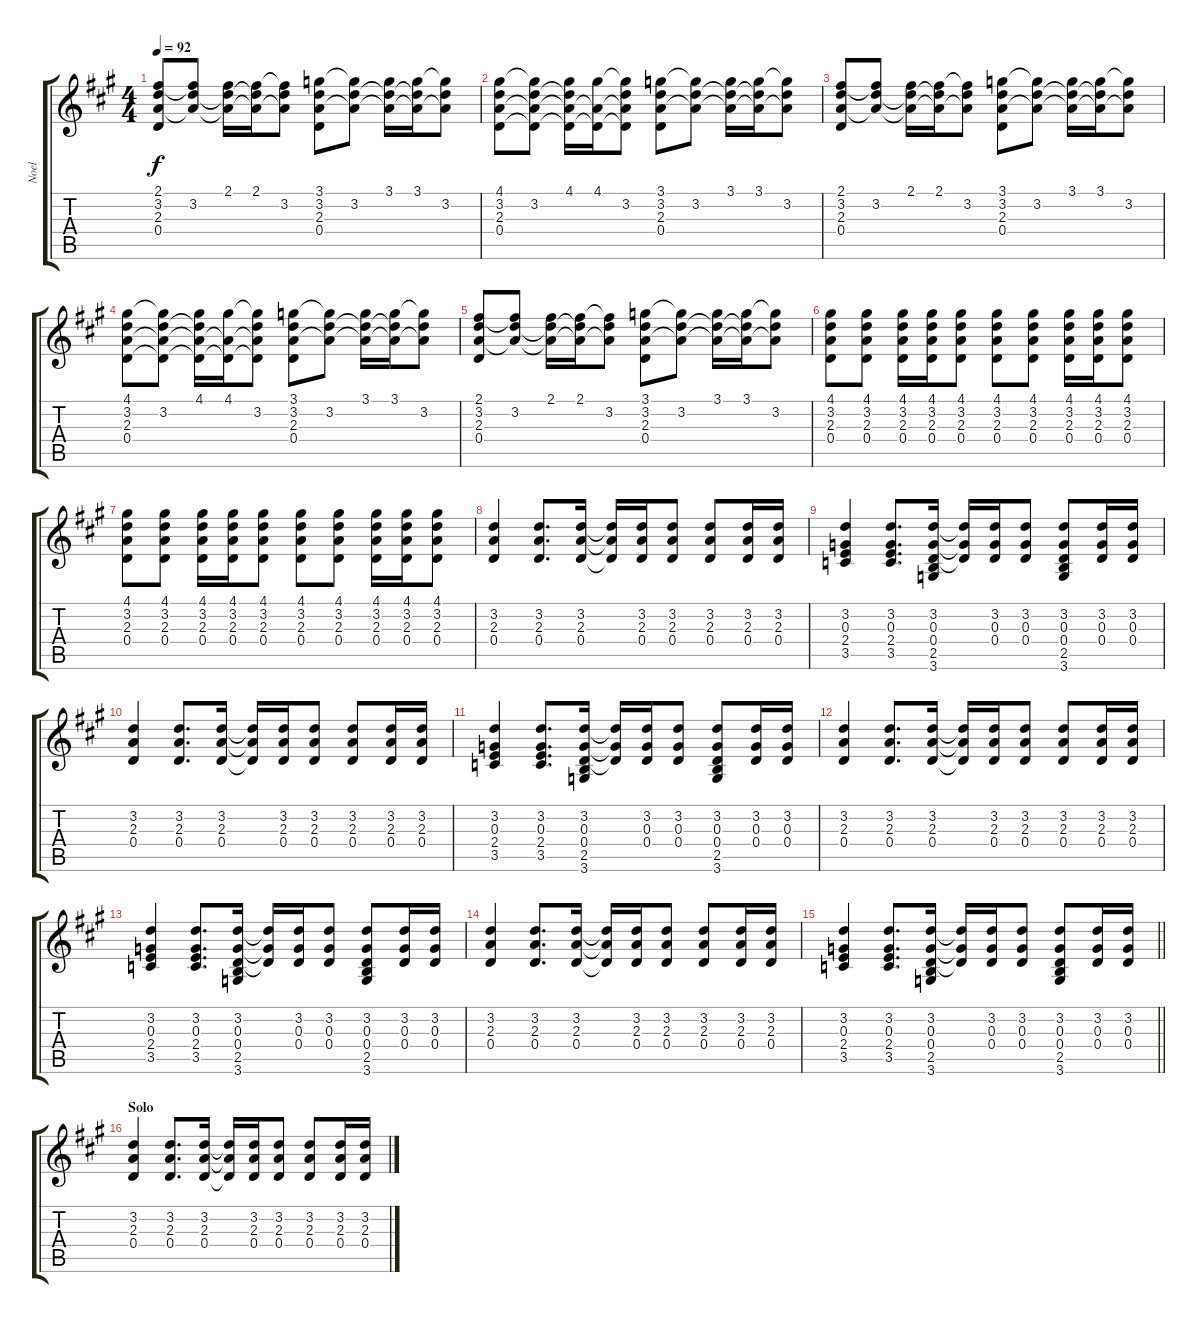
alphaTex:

\track ("Noel" "Noel") {instrument overdrivenguitar}
\staff {score tabs}
\tuning (E4 B3 G3 D3 A2 E2) {hide}
\ts (4 4)
\tempo 92
\clef g2
\ks a
(2.1 3.2 2.3 0.4).8{dy f} (2.1{t} 3.2 2.3{t}).8 (2.1 3.2{t} 2.3{t}).16 (2.1 3.2{t} 2.3{t}).16 (2.1{t} 3.2 2.3{t}).8 (3.1 3.2 2.3 0.4).8 (3.1{t} 3.2 2.3{t}).8 (3.1 3.2{t} 2.3{t}).16 (3.1 3.2{t} 2.3{t}).16 (3.1{t} 3.2 2.3{t}).8 |
(4.1 3.2 2.3 0.4).8 (4.1{t} 3.2 2.3{t} 0.4{t}).8 (4.1 3.2{t} 2.3{t} 0.4{t}).16 (4.1 2.3{t} 0.4{t}).16 (4.1{t} 3.2 2.3{t} 0.4{t}).8 (3.1 3.2 2.3 0.4).8 (3.1{t} 3.2 2.3{t}).8 (3.1 3.2{t} 2.3{t}).16 (3.1 3.2{t} 2.3{t}).16 (3.1{t} 3.2 2.3{t}).8 |
(2.1 3.2 2.3 0.4).8 (2.1{t} 3.2 2.3{t}).8 (2.1 3.2{t} 2.3{t}).16 (2.1 3.2{t} 2.3{t}).16 (2.1{t} 3.2 2.3{t}).8 (3.1 3.2 2.3 0.4).8 (3.1{t} 3.2 2.3{t}).8 (3.1 3.2{t} 2.3{t}).16 (3.1 3.2{t} 2.3{t}).16 (3.1{t} 3.2 2.3{t}).8 |
(4.1 3.2 2.3 0.4).8 (4.1{t} 3.2 2.3{t} 0.4{t}).8 (4.1 3.2{t} 2.3{t} 0.4{t}).16 (4.1 2.3{t} 0.4{t}).16 (4.1{t} 3.2 2.3{t} 0.4{t}).8 (3.1 3.2 2.3 0.4).8 (3.1{t} 3.2 2.3{t}).8 (3.1 3.2{t} 2.3{t}).16 (3.1 3.2{t} 2.3{t}).16 (3.1{t} 3.2 2.3{t}).8 |
(2.1 3.2 2.3 0.4).8 (2.1{t} 3.2 2.3{t}).8 (2.1 3.2{t} 2.3{t}).16 (2.1 3.2{t} 2.3{t}).16 (2.1{t} 3.2 2.3{t}).8 (3.1 3.2 2.3 0.4).8 (3.1{t} 3.2 2.3{t}).8 (3.1 3.2{t} 2.3{t}).16 (3.1 3.2{t} 2.3{t}).16 (3.1{t} 3.2 2.3{t}).8 |
(4.1 3.2 2.3 0.4).8 (4.1 3.2 2.3 0.4).8 (4.1 3.2 2.3 0.4).16 (4.1 3.2 2.3 0.4).16 (4.1 3.2 2.3 0.4).8 (4.1 3.2 2.3 0.4).8 (4.1 3.2 2.3 0.4).8 (4.1 3.2 2.3 0.4).16 (4.1 3.2 2.3 0.4).16 (4.1 3.2 2.3 0.4).8 |
(4.1 3.2 2.3 0.4).8 (4.1 3.2 2.3 0.4).8 (4.1 3.2 2.3 0.4).16 (4.1 3.2 2.3 0.4).16 (4.1 3.2 2.3 0.4).8 (4.1 3.2 2.3 0.4).8 (4.1 3.2 2.3 0.4).8 (4.1 3.2 2.3 0.4).16 (4.1 3.2 2.3 0.4).16 (4.1 3.2 2.3 0.4).8 |
(3.2 2.3 0.4).4 (3.2 2.3 0.4).8{d} (3.2 2.3 0.4).16 (3.2{t} 2.3{t} 0.4{t}).16 (3.2 2.3 0.4).16 (3.2 2.3 0.4).8 (3.2 2.3 0.4).8 (3.2 2.3 0.4).16 (3.2 2.3 0.4).16 |
(3.2 0.3 2.4 3.5).4 (3.2 0.3 2.4 3.5).8{d} (3.2 0.3 0.4 2.5 3.6).16 (3.2{t} 0.3{t} 0.4{t}).16 (3.2 0.3 0.4).16 (3.2 0.3 0.4).8 (3.2 0.3 0.4 2.5 3.6).8 (3.2 0.3 0.4).16 (3.2 0.3 0.4).16 |
(3.2 2.3 0.4).4 (3.2 2.3 0.4).8{d} (3.2 2.3 0.4).16 (3.2{t} 2.3{t} 0.4{t}).16 (3.2 2.3 0.4).16 (3.2 2.3 0.4).8 (3.2 2.3 0.4).8 (3.2 2.3 0.4).16 (3.2 2.3 0.4).16 |
(3.2 0.3 2.4 3.5).4 (3.2 0.3 2.4 3.5).8{d} (3.2 0.3 0.4 2.5 3.6).16 (3.2{t} 0.3{t} 0.4{t}).16 (3.2 0.3 0.4).16 (3.2 0.3 0.4).8 (3.2 0.3 0.4 2.5 3.6).8 (3.2 0.3 0.4).16 (3.2 0.3 0.4).16 |
(3.2 2.3 0.4).4 (3.2 2.3 0.4).8{d} (3.2 2.3 0.4).16 (3.2{t} 2.3{t} 0.4{t}).16 (3.2 2.3 0.4).16 (3.2 2.3 0.4).8 (3.2 2.3 0.4).8 (3.2 2.3 0.4).16 (3.2 2.3 0.4).16 |
(3.2 0.3 2.4 3.5).4 (3.2 0.3 2.4 3.5).8{d} (3.2 0.3 0.4 2.5 3.6).16 (3.2{t} 0.3{t} 0.4{t}).16 (3.2 0.3 0.4).16 (3.2 0.3 0.4).8 (3.2 0.3 0.4 2.5 3.6).8 (3.2 0.3 0.4).16 (3.2 0.3 0.4).16 |
(3.2 2.3 0.4).4 (3.2 2.3 0.4).8{d} (3.2 2.3 0.4).16 (3.2{t} 2.3{t} 0.4{t}).16 (3.2 2.3 0.4).16 (3.2 2.3 0.4).8 (3.2 2.3 0.4).8 (3.2 2.3 0.4).16 (3.2 2.3 0.4).16 |
\barLineRight lightlight
(3.2 0.3 2.4 3.5).4 (3.2 0.3 2.4 3.5).8{d} (3.2 0.3 0.4 2.5 3.6).16 (3.2{t} 0.3{t} 0.4{t}).16 (3.2 0.3 0.4).16 (3.2 0.3 0.4).8 (3.2 0.3 0.4 2.5 3.6).8 (3.2 0.3 0.4).16 (3.2 0.3 0.4).16 |
\section ("" "Solo")
(3.2 2.3 0.4).4 (3.2 2.3 0.4).8{d} (3.2 2.3 0.4).16 (3.2{t} 2.3{t} 0.4{t}).16 (3.2 2.3 0.4).16 (3.2 2.3 0.4).8 (3.2 2.3 0.4).8 (3.2 2.3 0.4).16 (3.2 2.3 0.4).16
